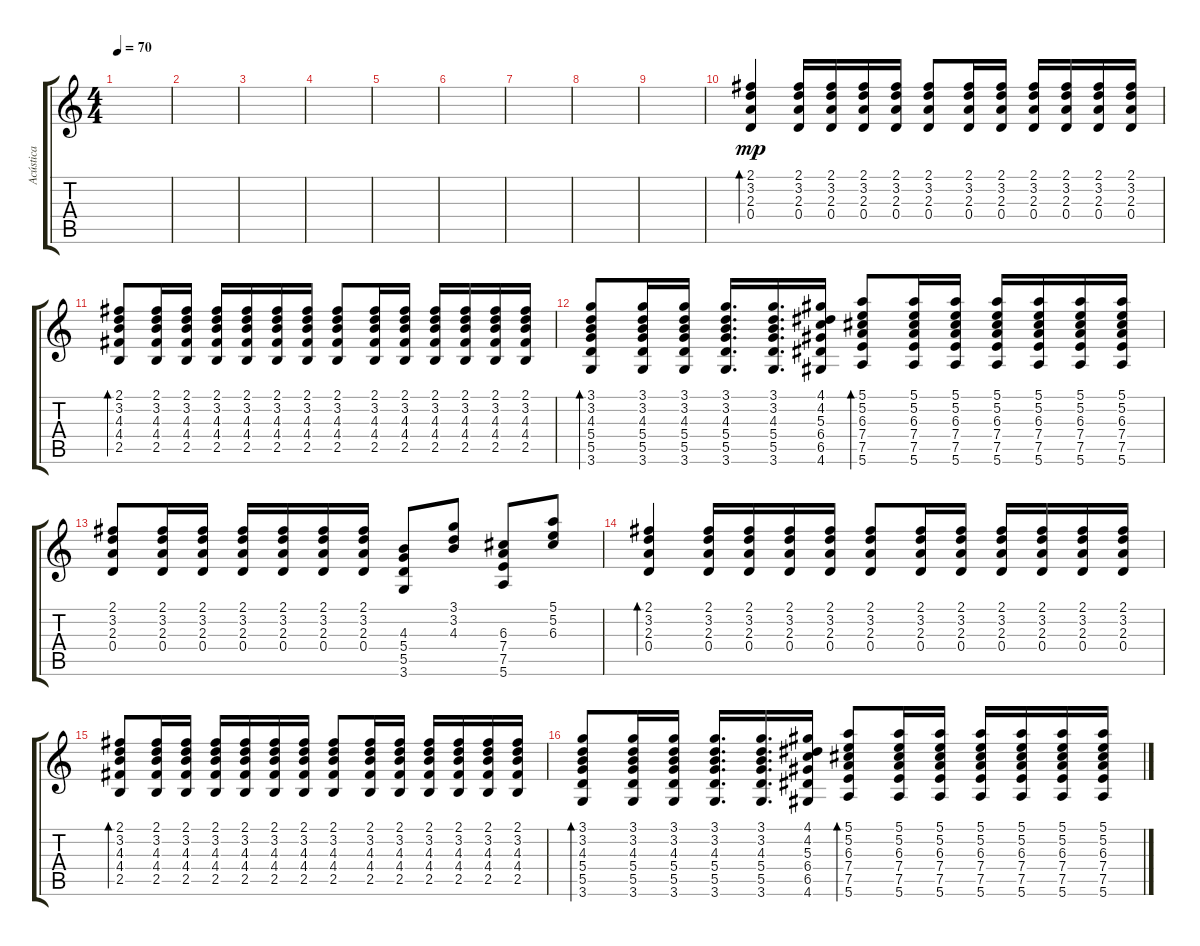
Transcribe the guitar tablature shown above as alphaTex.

\track ("Acústica" "Acústica") {instrument acousticguitarsteel}
\staff {score tabs}
\tuning (E4 B3 G3 D3 A2 E2) {hide}
\ts (4 4)
\tempo 70
\clef g2
\ks c
|
|
|
|
|
|
|
|
|
(2.1 3.2 2.3 0.4).4{bd 60 dy mp} (2.1 3.2 2.3 0.4).16 (2.1 3.2 2.3 0.4).16 (2.1 3.2 2.3 0.4).16 (2.1 3.2 2.3 0.4).16 (2.1 3.2 2.3 0.4).8 (2.1 3.2 2.3 0.4).16 (2.1 3.2 2.3 0.4).16 (2.1 3.2 2.3 0.4).16 (2.1 3.2 2.3 0.4).16 (2.1 3.2 2.3 0.4).16 (2.1 3.2 2.3 0.4).16 |
(2.1 3.2 4.3 4.4 2.5).8{bd 60} (2.1 3.2 4.3 4.4 2.5).16 (2.1 3.2 4.3 4.4 2.5).16 (2.1 3.2 4.3 4.4 2.5).16 (2.1 3.2 4.3 4.4 2.5).16 (2.1 3.2 4.3 4.4 2.5).16 (2.1 3.2 4.3 4.4 2.5).16 (2.1 3.2 4.3 4.4 2.5).8 (2.1 3.2 4.3 4.4 2.5).16 (2.1 3.2 4.3 4.4 2.5).16 (2.1 3.2 4.3 4.4 2.5).16 (2.1 3.2 4.3 4.4 2.5).16 (2.1 3.2 4.3 4.4 2.5).16 (2.1 3.2 4.3 4.4 2.5).16 |
(3.1 3.2 4.3 5.4 5.5 3.6).8{bd 60} (3.1 3.2 4.3 5.4 5.5 3.6).16 (3.1 3.2 4.3 5.4 5.5 3.6).16 (3.1 3.2 4.3 5.4 5.5 3.6).16{d} (3.1 3.2 4.3 5.4 5.5 3.6).16{d} (4.1 4.2 5.3 6.4 6.5 4.6).16 (5.1 5.2 6.3 7.4 7.5 5.6).8{bd 60} (5.1 5.2 6.3 7.4 7.5 5.6).16 (5.1 5.2 6.3 7.4 7.5 5.6).16 (5.1 5.2 6.3 7.4 7.5 5.6).16 (5.1 5.2 6.3 7.4 7.5 5.6).16 (5.1 5.2 6.3 7.4 7.5 5.6).16 (5.1 5.2 6.3 7.4 7.5 5.6).16 |
(2.1 3.2 2.3 0.4).8 (2.1 3.2 2.3 0.4).16 (2.1 3.2 2.3 0.4).16 (2.1 3.2 2.3 0.4).16 (2.1 3.2 2.3 0.4).16 (2.1 3.2 2.3 0.4).16 (2.1 3.2 2.3 0.4).16 (4.3 5.4 5.5 3.6).8 (3.1 3.2 4.3).8 (6.3 7.4 7.5 5.6).8 (5.1 5.2 6.3).8 |
(2.1 3.2 2.3 0.4).4{bd 60} (2.1 3.2 2.3 0.4).16 (2.1 3.2 2.3 0.4).16 (2.1 3.2 2.3 0.4).16 (2.1 3.2 2.3 0.4).16 (2.1 3.2 2.3 0.4).8 (2.1 3.2 2.3 0.4).16 (2.1 3.2 2.3 0.4).16 (2.1 3.2 2.3 0.4).16 (2.1 3.2 2.3 0.4).16 (2.1 3.2 2.3 0.4).16 (2.1 3.2 2.3 0.4).16 |
(2.1 3.2 4.3 4.4 2.5).8{bd 60} (2.1 3.2 4.3 4.4 2.5).16 (2.1 3.2 4.3 4.4 2.5).16 (2.1 3.2 4.3 4.4 2.5).16 (2.1 3.2 4.3 4.4 2.5).16 (2.1 3.2 4.3 4.4 2.5).16 (2.1 3.2 4.3 4.4 2.5).16 (2.1 3.2 4.3 4.4 2.5).8 (2.1 3.2 4.3 4.4 2.5).16 (2.1 3.2 4.3 4.4 2.5).16 (2.1 3.2 4.3 4.4 2.5).16 (2.1 3.2 4.3 4.4 2.5).16 (2.1 3.2 4.3 4.4 2.5).16 (2.1 3.2 4.3 4.4 2.5).16 |
(3.1 3.2 4.3 5.4 5.5 3.6).8{bd 60} (3.1 3.2 4.3 5.4 5.5 3.6).16 (3.1 3.2 4.3 5.4 5.5 3.6).16 (3.1 3.2 4.3 5.4 5.5 3.6).16{d} (3.1 3.2 4.3 5.4 5.5 3.6).16{d} (4.1 4.2 5.3 6.4 6.5 4.6).16 (5.1 5.2 6.3 7.4 7.5 5.6).8{bd 60} (5.1 5.2 6.3 7.4 7.5 5.6).16 (5.1 5.2 6.3 7.4 7.5 5.6).16 (5.1 5.2 6.3 7.4 7.5 5.6).16 (5.1 5.2 6.3 7.4 7.5 5.6).16 (5.1 5.2 6.3 7.4 7.5 5.6).16 (5.1 5.2 6.3 7.4 7.5 5.6).16
